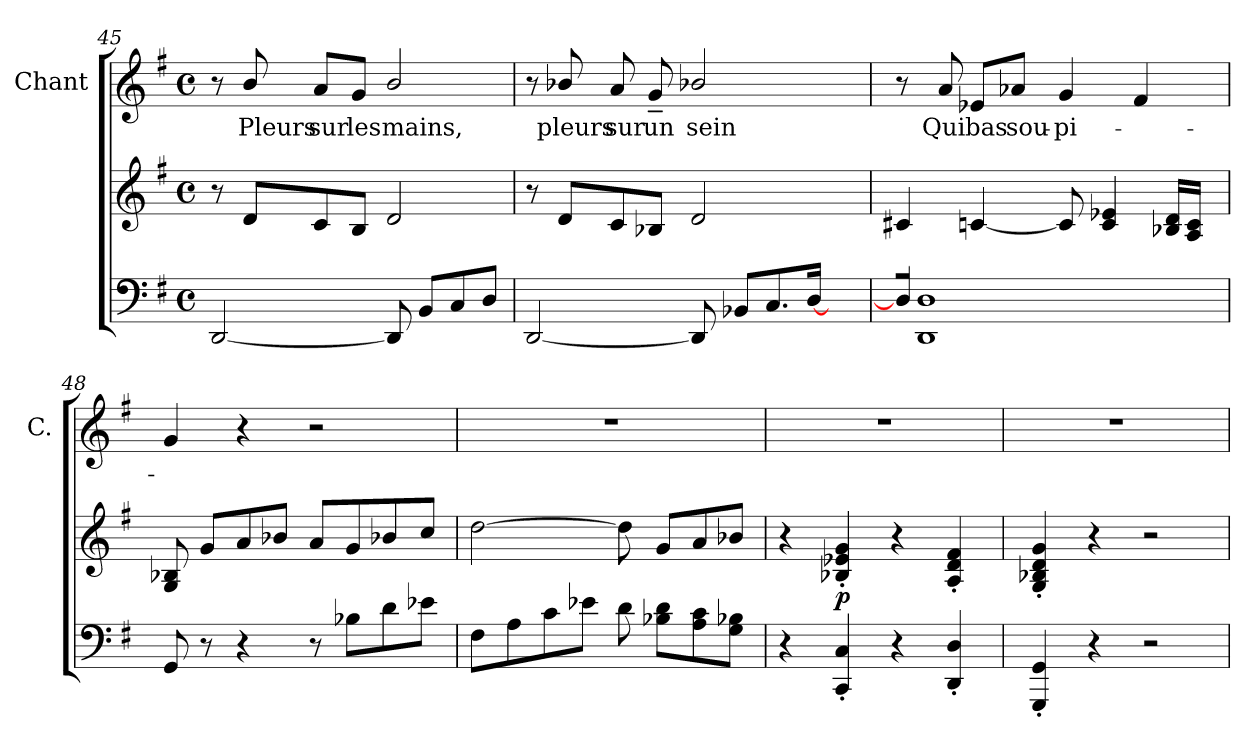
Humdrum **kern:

**kern	**dynam	**kern	**kern	**text
*part3	*part3	*part2	*part1	*part1
*staff3	*staff3	*staff2	*staff1	*staff1
*	*	*	*I"Chant	*
*	*	*	*I'C.	*
!!LO:LB:g=z
*clefF4	*	*clefG2	*clefG2	*
*k[f#]	*	*k[f#]	*k[f#]	*
*M4/4	*	*M4/4	*M4/4	*
*met(c)	*	*met(c)	*met(c)	*
=45	=45	=45	=45	=45
[2DDi/	.	8r	8r	.
.	.	8dj/L	8bj/	Pleurs
.	.	8cj/	8aj/L	sur
.	.	8Bj/J	8gj/J	les
8DDi/]	.	2dj/	2bj/	mains,
8BBi/L	.	.	.	.
8Ci/	.	.	.	.
8Di/J	.	.	.	.
=46	=46	=46	=46	=46
[2DDi/	.	8r	8r	.
.	.	8dj/L	8b-Xj/	pleurs
.	.	8cj/	8aj/	sur
.	.	8B-Xj/J	8g~>j/	un
8DDi/]	.	2dj/	2b-Xj/	sein
8BB-Xi/L	.	.	.	.
8.Ci/	.	.	.	.
[16DZ/J	.	.	.	.
16ryy	.	8ryy	8ryy	.
16ryy	.	.	.	.
=47	=47	=47	=47	=47
16DZ/J]	.	4c#Xj/	8r	.
1DDi/ 1Di/	.	.	.	.
.	.	.	8aj/	Qui
.	.	[4cnj/	8e-Xj/L	bas
.	.	.	8a-Xj/J	sou-
.	.	8cj/]	4gj/	pi-
.	.	4e-Xj/ 4cj/	.	.
.	.	.	4f#j/	.
.	.	16dj/ 16B-Xj/LL	.	.
.	.	16cj/ 16Aj/JJ	.	.
.	.	16ryy	16ryy	.
!!LO:LB:g=z
=48	=48	=48	=48	=48
8GGi/	.	8Gj/ 8B-Xj/	4gj/	.
8r	.	8gj/L	.	.
4r	.	8aj/	4r	.
.	.	8b-Xj/J	.	.
8r	.	8aj/L	2r	.
8B-Xi\L	.	8gj/	.	.
8di\	.	8b-Xj/	.	.
8e-Xi\J	.	8ccj/J	.	.
=49	=49	=49	=49	=49
8F#i\L	.	[2ddj\	1r	.
8Ai\	.	.	.	.
8ci\	.	.	.	.
8e-Xi\J	.	.	.	.
8di\	.	8ddj\]	.	.
8B-Xi\ 8di\L	.	8gj/L	.	.
8Ai\ 8ci\	.	8aj/	.	.
8Gi\ 8B-Xi\J	.	8b-Xj/J	.	.
=50	=50	=50	=50	=50
4r	.	4r	1r	.
!	!LO:DY:a	!	!	!
4Ci'</ 4CCi'</	p	4gj'</ 4e-Xj'</ 4B-Xj'</	.	.
4r	.	4r	.	.
4Di'</ 4DDi'</	.	4Aj'</ 4f#j'</ 4dj'</	.	.
=51	=51	=51	=51	=51
4GGi'</ 4GGGi'</	.	4Gj'</ 4gj'</ 4dj'</ 4B-Xj'</	1r	.
4r	.	4r	.	.
2r	.	2r	.	.
=	=	=	=	=
*-	*-	*-	*-	*-
